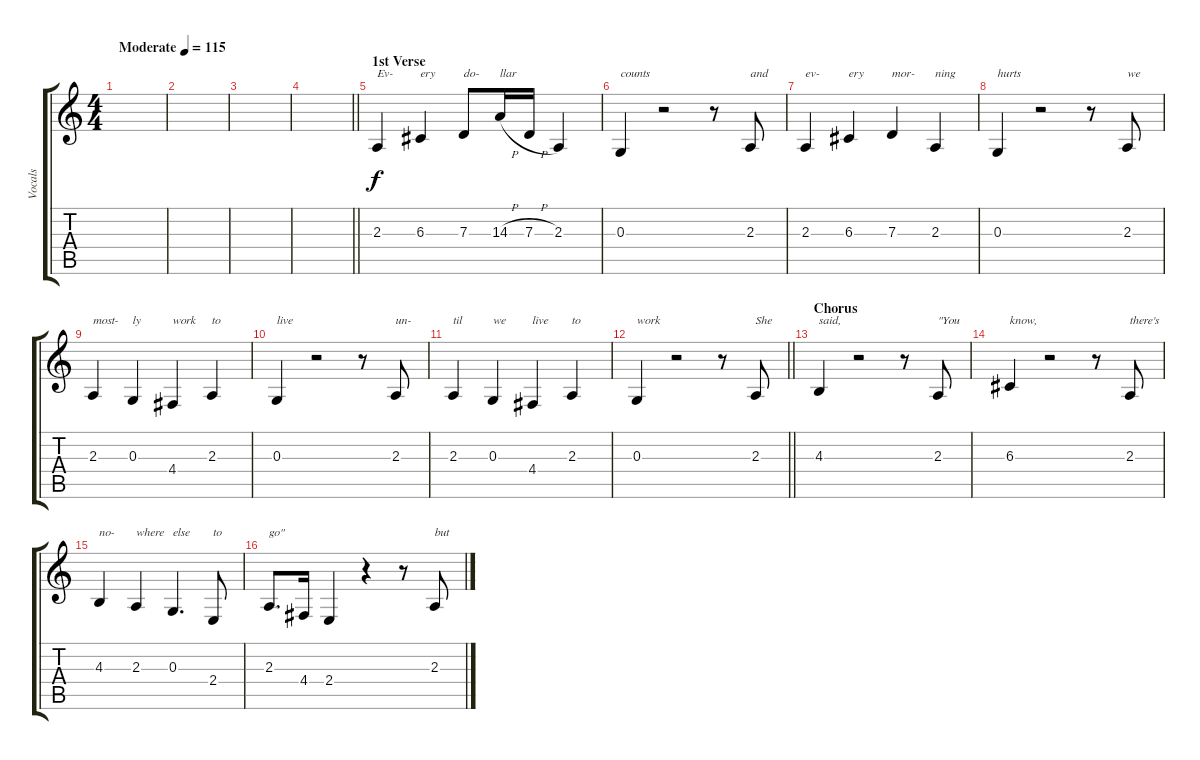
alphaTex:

\track ("Vocals" "Vocals") {instrument lead6voice}
\staff {score tabs}
\tuning (E4 B3 G3 D3 A2 E2) {hide}
\ts (4 4)
\tempo (115 "Moderate")
\clef g2
\ks c
|
|
|
\barLineRight lightlight
|
\section ("" "1st Verse")
2.3.4{txt "Ev-"} 6.3.4{txt "ery"} 7.3.8{txt "do-"} 14.3{h}.16{txt "llar"} 7.3{h}.16 2.3.4 |
0.3.4{txt "counts"} r.2 r.8 2.3.8{txt "and"} |
2.3.4{txt "ev-"} 6.3.4{txt "ery"} 7.3.4{txt "mor-"} 2.3.4{txt "ning"} |
0.3.4{txt "hurts"} r.2 r.8 2.3.8{txt "we"} |
2.3.4{txt "most-"} 0.3.4{txt "ly"} 4.4.4{txt "work"} 2.3.4{txt "to"} |
0.3.4{txt "live"} r.2 r.8 2.3.8{txt "un-"} |
2.3.4{txt "til"} 0.3.4{txt "we"} 4.4.4{txt "live"} 2.3.4{txt "to"} |
\barLineRight lightlight
0.3.4{txt "work"} r.2 r.8 2.3.8{txt "She"} |
\section ("" "Chorus")
4.3.4{txt "said,"} r.2 r.8 2.3.8{txt "\"You"} |
6.3.4{txt "know,"} r.2 r.8 2.3.8{txt "there's"} |
4.3.4{txt "no-"} 2.3.4{txt "where"} 0.3.4{d txt "else"} 2.4.8{txt "to"} |
2.3.8{d txt "go\""} 4.4.16 2.4.4 r.4 r.8 2.3.8{txt "but"}
